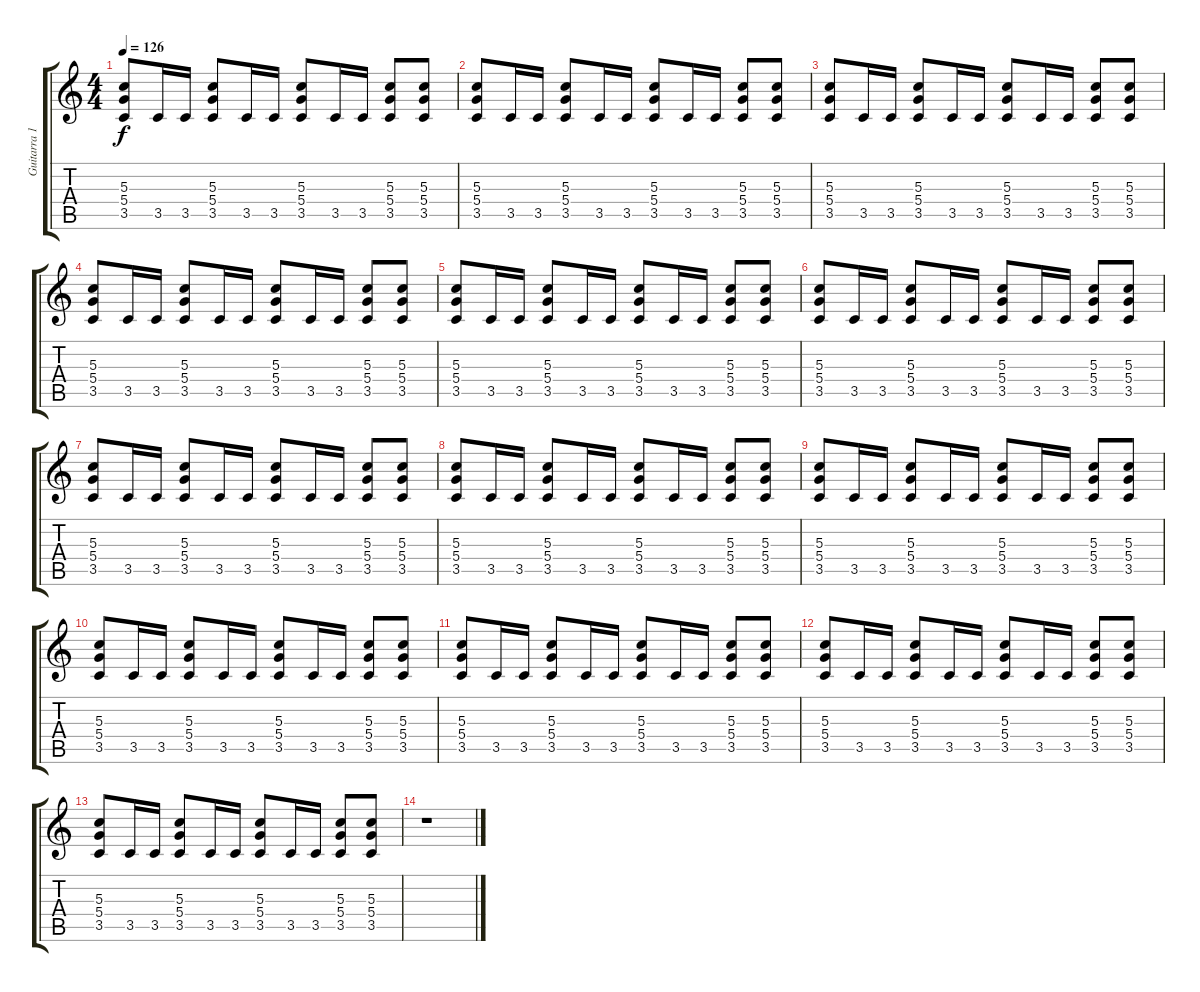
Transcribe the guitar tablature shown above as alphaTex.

\track ("Guitarra 1" "Guitarra 1") {instrument overdrivenguitar}
\staff {score tabs}
\tuning (E4 B3 G3 D3 A2 E2) {hide}
\ts (4 4)
\tempo 126
\clef g2
\ks c
(5.3 5.4 3.5).8{dy f} 3.5.16 3.5.16 (5.3 5.4 3.5).8 3.5.16 3.5.16 (5.3 5.4 3.5).8 3.5.16 3.5.16 (5.3 5.4 3.5).8 (5.3 5.4 3.5).8 |
(5.3 5.4 3.5).8 3.5.16 3.5.16 (5.3 5.4 3.5).8 3.5.16 3.5.16 (5.3 5.4 3.5).8 3.5.16 3.5.16 (5.3 5.4 3.5).8 (5.3 5.4 3.5).8 |
(5.3 5.4 3.5).8 3.5.16 3.5.16 (5.3 5.4 3.5).8 3.5.16 3.5.16 (5.3 5.4 3.5).8 3.5.16 3.5.16 (5.3 5.4 3.5).8 (5.3 5.4 3.5).8 |
(5.3 5.4 3.5).8 3.5.16 3.5.16 (5.3 5.4 3.5).8 3.5.16 3.5.16 (5.3 5.4 3.5).8 3.5.16 3.5.16 (5.3 5.4 3.5).8 (5.3 5.4 3.5).8 |
(5.3 5.4 3.5).8{volume 11} 3.5.16 3.5.16 (5.3 5.4 3.5).8 3.5.16 3.5.16 (5.3 5.4 3.5).8 3.5.16 3.5.16 (5.3 5.4 3.5).8 (5.3 5.4 3.5).8 |
(5.3 5.4 3.5).8 3.5.16 3.5.16 (5.3 5.4 3.5).8 3.5.16 3.5.16 (5.3 5.4 3.5).8 3.5.16 3.5.16 (5.3 5.4 3.5).8 (5.3 5.4 3.5).8 |
(5.3 5.4 3.5).8{volume 8} 3.5.16 3.5.16 (5.3 5.4 3.5).8 3.5.16 3.5.16 (5.3 5.4 3.5).8 3.5.16 3.5.16 (5.3 5.4 3.5).8 (5.3 5.4 3.5).8 |
(5.3 5.4 3.5).8 3.5.16 3.5.16 (5.3 5.4 3.5).8 3.5.16 3.5.16 (5.3 5.4 3.5).8 3.5.16 3.5.16 (5.3 5.4 3.5).8 (5.3 5.4 3.5).8 |
(5.3 5.4 3.5).8{volume 4} 3.5.16 3.5.16 (5.3 5.4 3.5).8 3.5.16 3.5.16 (5.3 5.4 3.5).8 3.5.16 3.5.16 (5.3 5.4 3.5).8 (5.3 5.4 3.5).8 |
(5.3 5.4 3.5).8 3.5.16 3.5.16 (5.3 5.4 3.5).8 3.5.16 3.5.16 (5.3 5.4 3.5).8 3.5.16 3.5.16 (5.3 5.4 3.5).8 (5.3 5.4 3.5).8 |
(5.3 5.4 3.5).8{volume 2} 3.5.16 3.5.16 (5.3 5.4 3.5).8 3.5.16 3.5.16 (5.3 5.4 3.5).8 3.5.16 3.5.16 (5.3 5.4 3.5).8 (5.3 5.4 3.5).8 |
(5.3 5.4 3.5).8 3.5.16 3.5.16 (5.3 5.4 3.5).8 3.5.16 3.5.16 (5.3 5.4 3.5).8 3.5.16 3.5.16 (5.3 5.4 3.5).8 (5.3 5.4 3.5).8 |
(5.3 5.4 3.5).8{volume 0} 3.5.16 3.5.16 (5.3 5.4 3.5).8 3.5.16 3.5.16 (5.3 5.4 3.5).8 3.5.16 3.5.16 (5.3 5.4 3.5).8 (5.3 5.4 3.5).8 |
r.1
